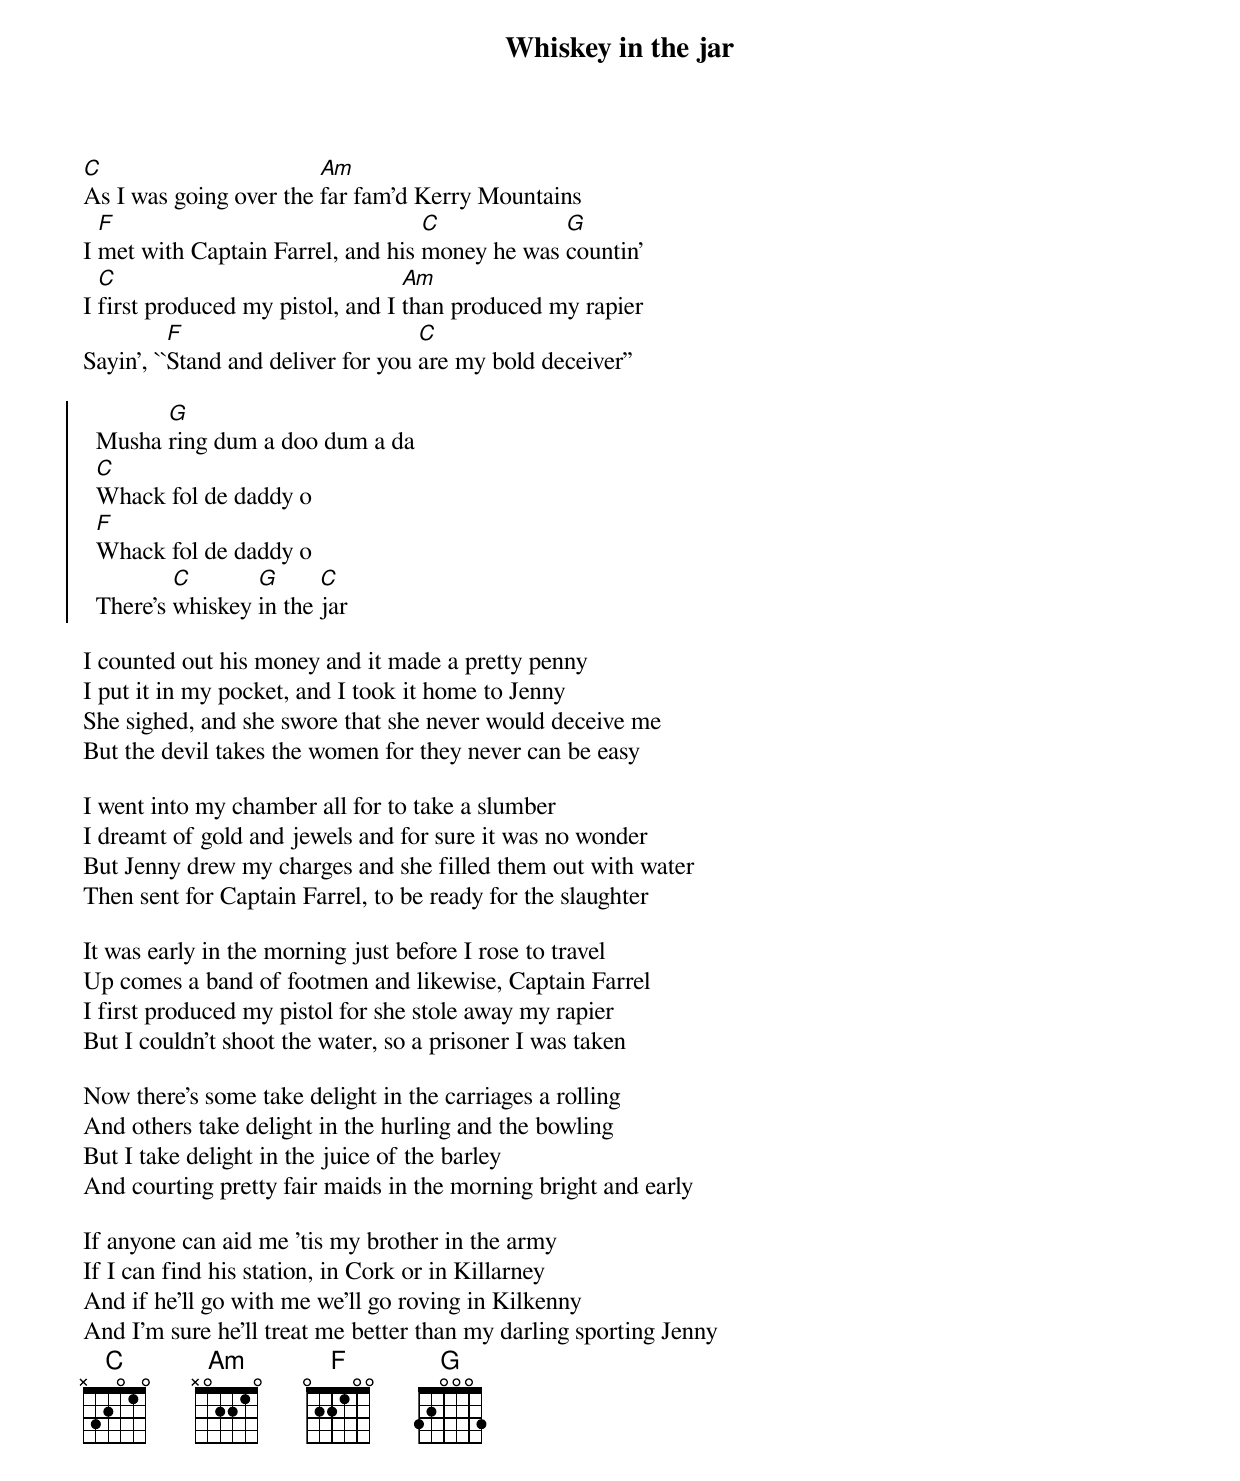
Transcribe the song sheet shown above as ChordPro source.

{title: Whiskey in the jar}
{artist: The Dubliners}
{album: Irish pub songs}
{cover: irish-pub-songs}
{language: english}
{columns: 1}
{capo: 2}
{define: C frets X 3 2 0 1 0}
{define: Am frets X 0 2 2 1 0}
{define: F base-fret 1 frets 0 2 2 1 0 0}
{define: G frets 3 2 0 0 0 3}

[C]As I was going over the [Am]far fam'd Kerry Mountains
I [F]met with Captain Farrel, and his [C]money he was [G]countin'
I [C]first produced my pistol, and I [Am]than produced my rapier
Sayin', ``[F]Stand and deliver for you [C]are my bold deceiver''

{start_of_chorus}
  Musha [G]ring dum a doo dum a da
  [C]Whack fol de daddy o
  [F]Whack fol de daddy o
  There's [C]whiskey [G]in the [C]jar
{end_of_chorus}

I counted out his money and it made a pretty penny
I put it in my pocket, and I took it home to Jenny
She sighed, and she swore that she never would deceive me
But the devil takes the women for they never can be easy

I went into my chamber all for to take a slumber
I dreamt of gold and jewels and for sure it was no wonder
But Jenny drew my charges and she filled them out with water
Then sent for Captain Farrel, to be ready for the slaughter

It was early in the morning just before I rose to travel
Up comes a band of footmen and likewise, Captain Farrel
I first produced my pistol for she stole away my rapier
But I couldn't shoot the water, so a prisoner I was taken

Now there's some take delight in the carriages a rolling
And others take delight in the hurling and the bowling
But I take delight in the juice of the barley
And courting pretty fair maids in the morning bright and early

If anyone can aid me 'tis my brother in the army
If I can find his station, in Cork or in Killarney
And if he'll go with me we'll go roving in Kilkenny
And I'm sure he'll treat me better than my darling sporting Jenny
